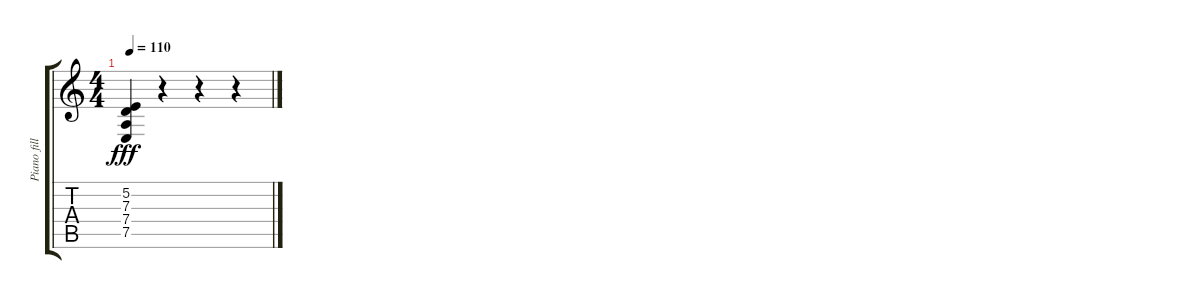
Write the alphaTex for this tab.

\track ("Piano fills" "Piano fill") {instrument acousticgrandpiano}
\staff {score tabs}
\tuning (E4 B3 G3 D3 A2 E2) {hide}
\ts (4 4)
\tempo 110
\clef g2
\ks c
(5.2 7.3 7.4 7.5).4{dy fff} r.4 r.4 r.4
